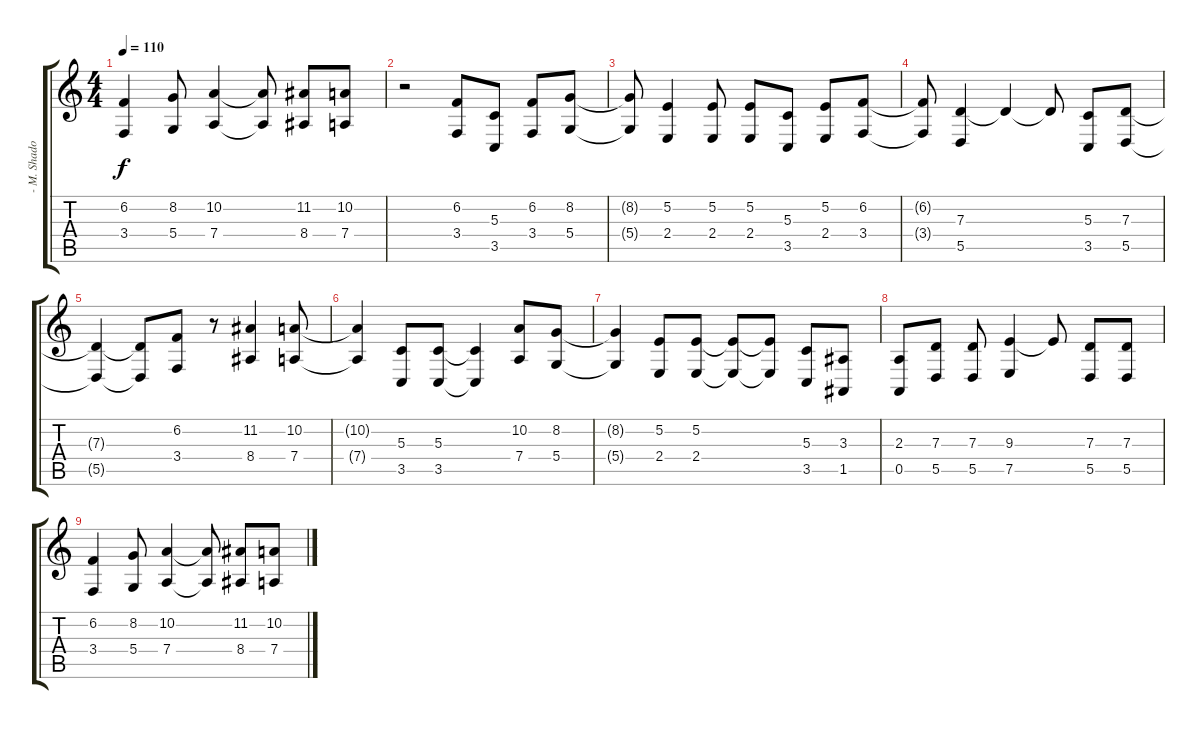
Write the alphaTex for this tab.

\track ("- M. Shadows - Vocals" "- M. Shado") {instrument lead1square}
\staff {score tabs}
\tuning (E4 B3 G3 D3 A2 D2) {hide}
\ts (4 4)
\tempo 110
\clef g2
\ks c
(6.2 3.4).4{dy f} (8.2 5.4).8 (10.2 7.4).4 (10.2{t} 7.4{t}).8 (11.2 8.4).8 (10.2 7.4).8 |
r.2 (6.2 3.4).8 (5.3 3.5).8 (6.2 3.4).8 (8.2 5.4).8 |
(8.2{t} 5.4{t}).8 (5.2 2.4).4 (5.2 2.4).8 (5.2 2.4).8 (5.3 3.5).8 (5.2 2.4).8 (6.2 3.4).8 |
(6.2{t} 3.4{t}).8 (7.3 5.5).4 7.3{t}.4 7.3{t}.8 (5.3 3.5).8 (7.3 5.5).8 |
(7.3{t} 5.5{t}).4 (7.3{t} 5.5{t}).8 (6.2 3.4).8 r.8 (11.2 8.4).4 (10.2 7.4).8 |
(10.2{t} 7.4{t}).4 (5.3 3.5).8 (5.3 3.5).8 (5.3{t} 3.5{t}).4 (10.2 7.4).8 (8.2 5.4).8 |
(8.2{t} 5.4{t}).4 (5.2 2.4).8 (5.2 2.4).8 (5.2{t} 2.4{t}).8 (5.2{t} 2.4{t}).8 (5.3 3.5).8 (3.3 1.5).8 |
(2.3 0.5).8 (7.3 5.5).8 (7.3 5.5).8 (9.3 7.5).4 9.3{t}.8 (7.3 5.5).8 (7.3 5.5).8 |
(6.2 3.4).4 (8.2 5.4).8 (10.2 7.4).4 (10.2{t} 7.4{t}).8 (11.2 8.4).8 (10.2 7.4).8
